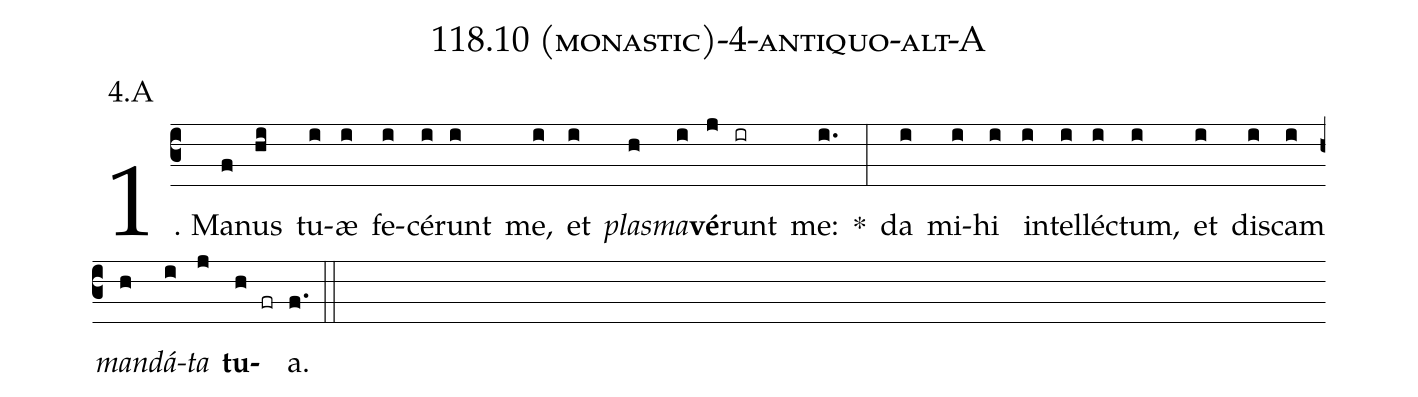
name: 118.10 (monastic)-4-antiquo-alt-A;
annotation: 4.A;
%%
(c3)1. Ma(f)nus(hi) tu(i)æ(i) fe(i)cé(i)runt(i) me,(i) et(i) <i>plas</i>(h)<i>ma</i>(i)<b>vé</b>(j)runt(ir) me:(i.) *(:) da(i) mi(i)hi(i) in(i)tel(i)léc(i)tum,(i) et(i) dis(i)cam(i) <i>man</i>(h)<i>dá</i>(i)<i>ta</i>(j) <b>tu</b>(h fr)a.(f.) (::)
